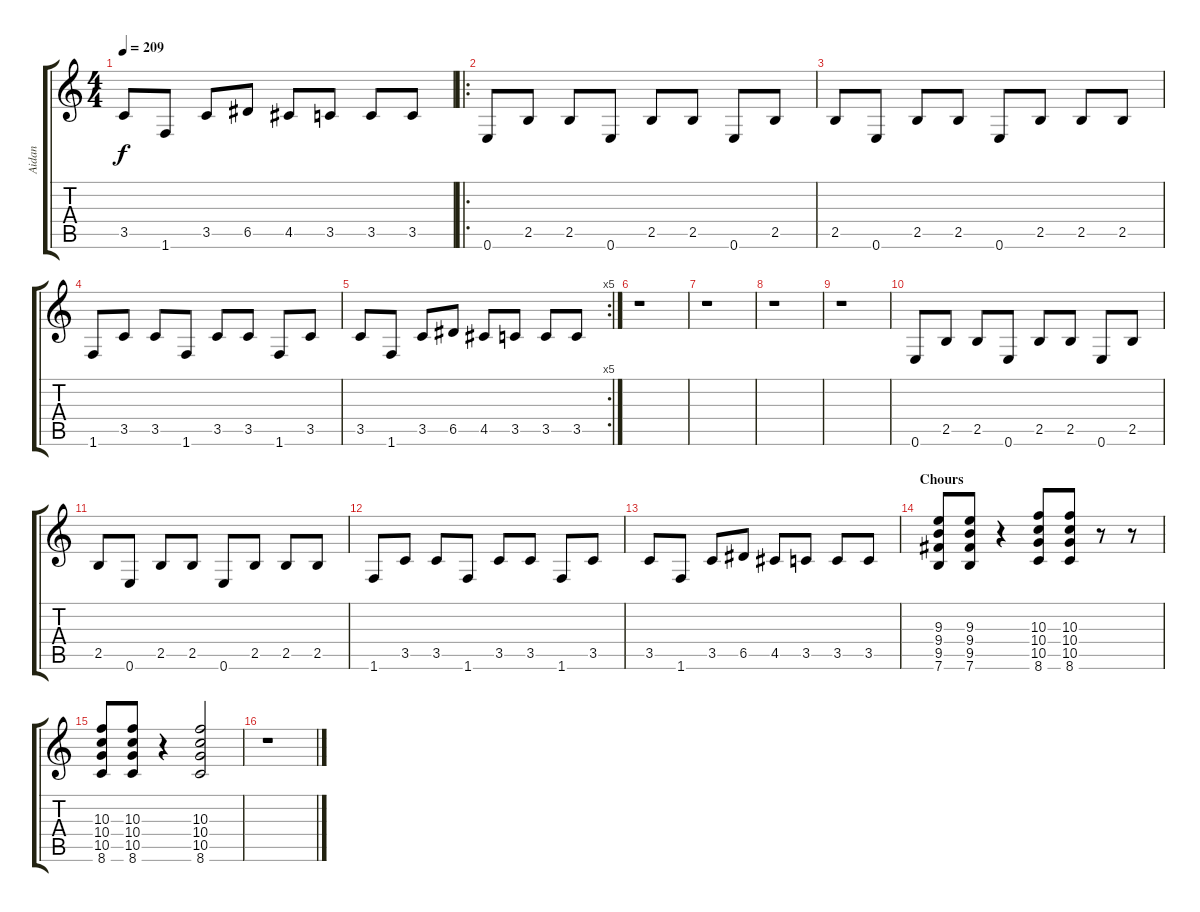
\track ("Aidan" "Aidan") {instrument distortionguitar}
\staff {score tabs}
\tuning (E4 B3 G3 D3 A2 E2) {hide}
\ts (4 4)
\tempo 209
\clef g2
\ks c
3.5.8{dy f} 1.6.8 3.5.8 6.5.8 4.5.8 3.5.8 3.5.8 3.5.8 |
\ro
0.6.8 2.5.8 2.5.8 0.6.8 2.5.8 2.5.8 0.6.8 2.5.8 |
2.5.8 0.6.8 2.5.8 2.5.8 0.6.8 2.5.8 2.5.8 2.5.8 |
1.6.8 3.5.8 3.5.8 1.6.8 3.5.8 3.5.8 1.6.8 3.5.8 |
\rc 5
3.5.8 1.6.8 3.5.8 6.5.8 4.5.8 3.5.8 3.5.8 3.5.8 |
r.1 |
r.1 |
r.1 |
r.1 |
0.6.8 2.5.8 2.5.8 0.6.8 2.5.8 2.5.8 0.6.8 2.5.8 |
2.5.8 0.6.8 2.5.8 2.5.8 0.6.8 2.5.8 2.5.8 2.5.8 |
1.6.8 3.5.8 3.5.8 1.6.8 3.5.8 3.5.8 1.6.8 3.5.8 |
3.5.8 1.6.8 3.5.8 6.5.8 4.5.8 3.5.8 3.5.8 3.5.8 |
\section ("" "Chours")
(9.3 9.4 9.5 7.6).8 (9.3 9.4 9.5 7.6).8 r.4 (10.3 10.4 10.5 8.6).8 (10.3 10.4 10.5 8.6).8 r.8 r.8 |
(10.3 10.4 10.5 8.6).8 (10.3 10.4 10.5 8.6).8 r.4 (10.3 10.4 10.5 8.6).2 |
r.1
